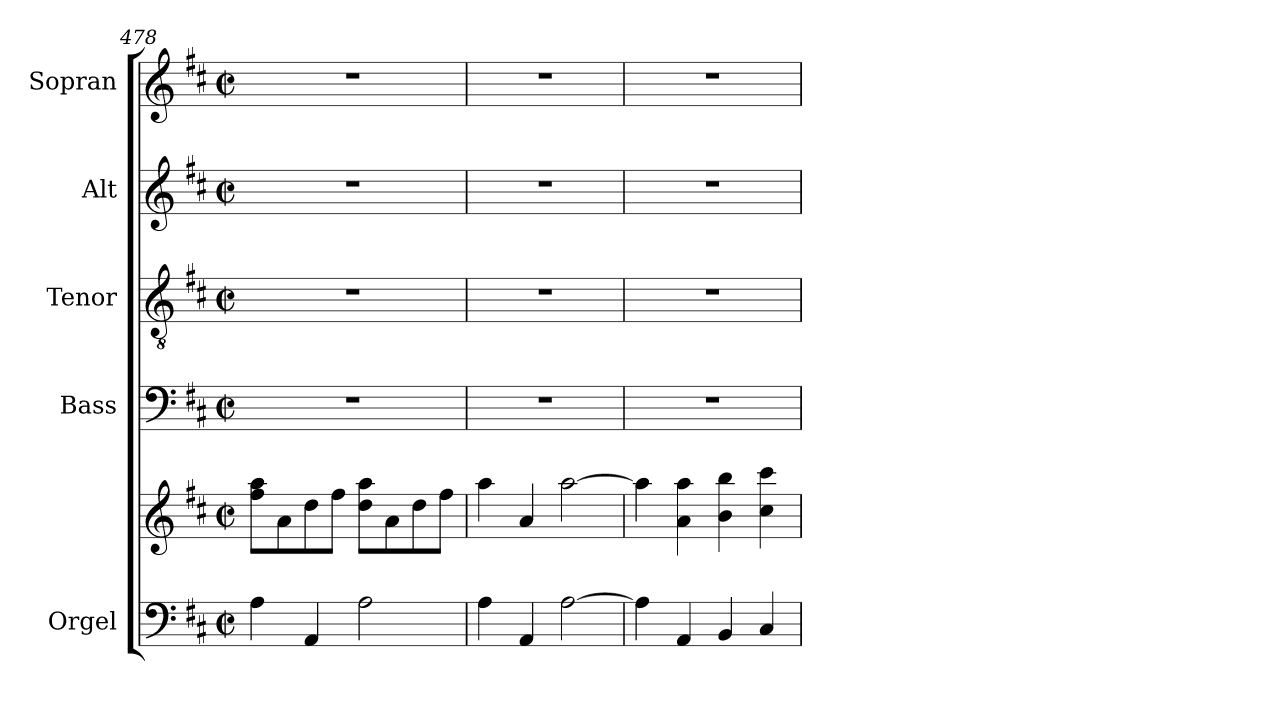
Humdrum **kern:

**kern	**kern	**kern	**kern	**kern	**kern
*part5	*part5	*part4	*part3	*part2	*part1
*staff6	*staff5	*staff4	*staff3	*staff2	*staff1
*I"Orgel	*	*I"Bass	*I"Tenor	*I"Alt	*I"Sopran
*I'Org.	*	*I'B.	*I'T.	*I'A.	*I'S.
*clefF4	*clefG2	*clefF4	*clefGv2	*clefG2	*clefG2
*k[f#c#]	*k[f#c#]	*k[f#c#]	*k[f#c#]	*k[f#c#]	*k[f#c#]
*D:	*D:	*D:	*D:	*D:	*D:
*M2/2	*M2/2	*M2/2	*M2/2	*M2/2	*M2/2
*met(c|)	*met(c|)	*met(c|)	*met(c|)	*met(c|)	*met(c|)
=478	=478	=478	=478	=478	=478
4A\	8ff#\ 8aa\L	1r	1r	1r	1r
.	8a\	.	.	.	.
4AA/	8dd\	.	.	.	.
.	8ff#\J	.	.	.	.
2A\	8dd\ 8aa\L	.	.	.	.
.	8a\	.	.	.	.
.	8dd\	.	.	.	.
.	8ff#\J	.	.	.	.
=479	=479	=479	=479	=479	=479
4A\	4aa\	1r	1r	1r	1r
4AA/	4a/	.	.	.	.
[2A\	[2aa\	.	.	.	.
!!LO:PB:g=z
=480	=480	=480	=480	=480	=480
4A\]	4aa\]	1r	1r	1r	1r
4AA/	4a\ 4aa\	.	.	.	.
4BB/	4b\ 4bb\	.	.	.	.
4C#/	4cc#\ 4ccc#\	.	.	.	.
=	=	=	=	=	=
*-	*-	*-	*-	*-	*-
